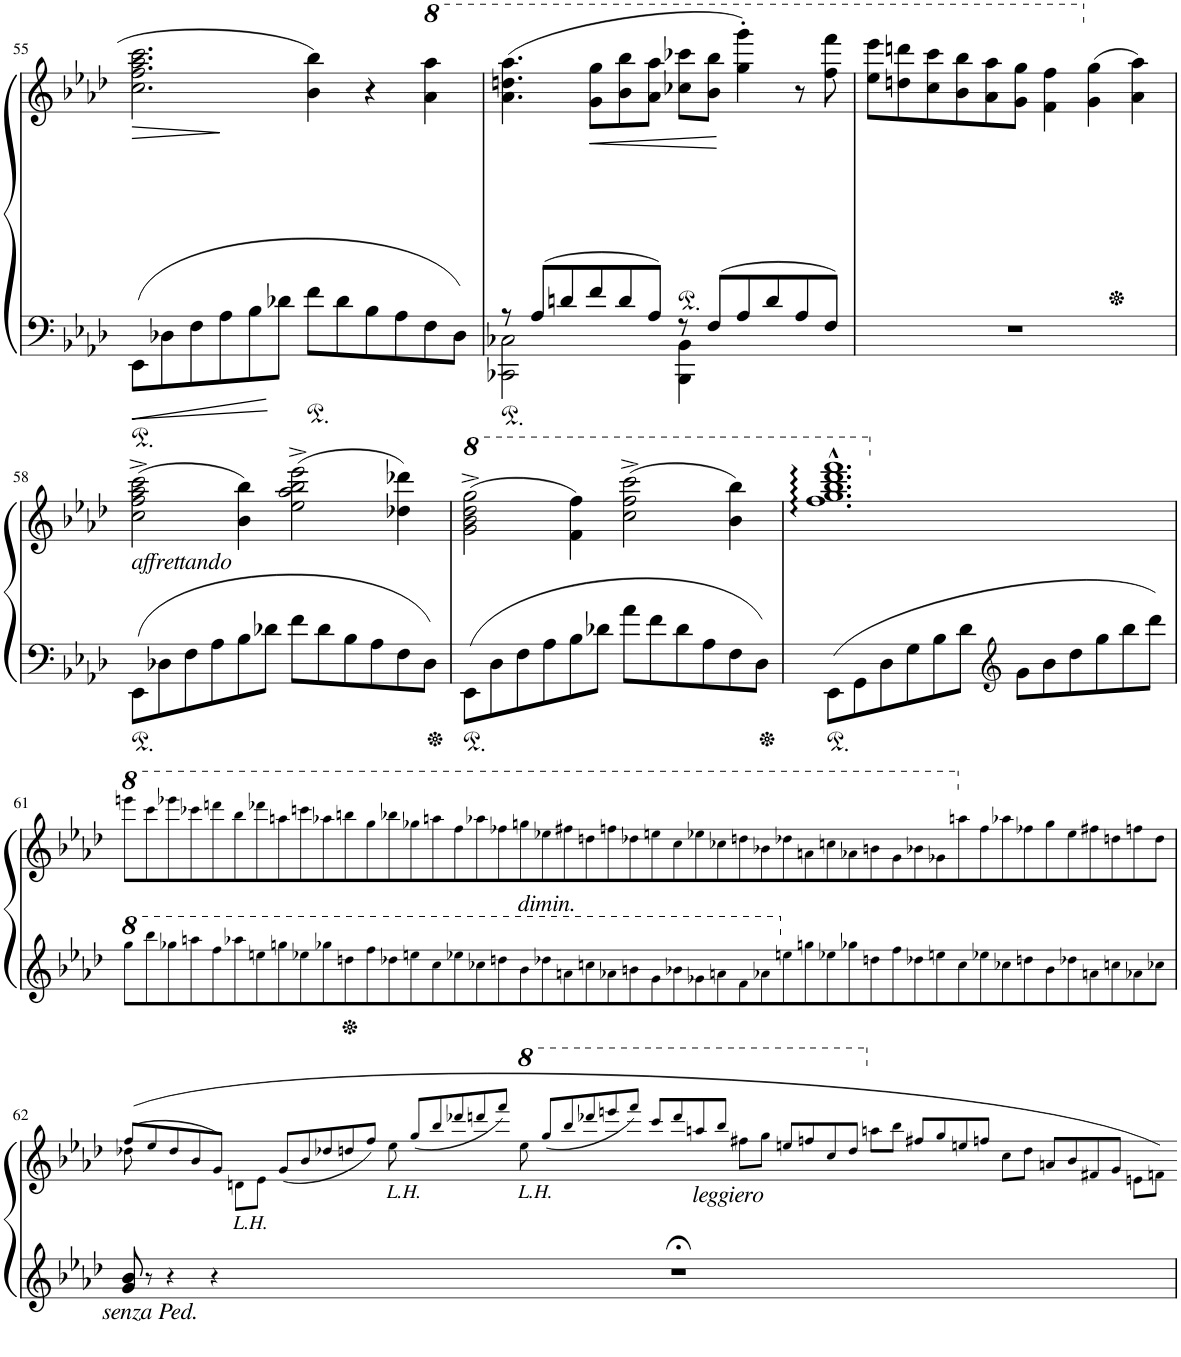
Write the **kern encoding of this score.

**kern	**kern	**dynam
*part1	*part1	*part1
*staff2	*staff1	*staff1/2
*I"Piano	*	*
*I'Pno.	*	*
!!LO:PB:g=z
*clefF4	*clefG2	*
*k[b-e-a-d-]	*k[b-e-a-d-]	*
*M6/4	*M6/4	*
=55	=55	=55
!	!	!LO:HP:b
8EE-\L	2.cc\ 2.ff\ 2.aa-\ 2.ccc\	>
8D-X\	.	.
8F\	.	.
8A-\	.	.
8B-\	.	.
8d-X\J	.	.
8f\L	4b-\ 4bb-\	]
8d-\	.	.
8B-\	4r	.
8A-\	.	.
*	*8va	*
8F\	4aa-\ 4aaa-\	.
8D-\J	.	.
=56	=56	=56
*ped	*	*
*^	*	*
8r	2CC-X\ 2C-X\	(4.aa-\ 4.dddn\ 4.aaa-\	.
8A-/L	.	.	.
8dn/	.	.	.
!	!	!	!LO:HP:b
8f/	.	8gg\ 8ggg\L	<
8d/	4ryy	8bb-\ 8bbb-\	.
8A-/J	.	8aa-\ 8aaa-\J	.
*Xped	*	*	*
*	*	*ped	*
8r	4BBB-\ 4BB-\	8ccc-X\ 8cccc-X\L	.
8F/L	.	8bb-\ 8bbb-\J	.
8A-/	2ryy	4ggg\' 4gggg\')	[
8d/	.	.	.
8A-/	.	8r	.
8F/J	.	8fff\ 8ffff\	.
*v	*v	*	*
=57	=57	=57
1.r	8eee-\ 8eeee-\L	.
.	8dddn\ 8ddddn\	.
.	8ccc\ 8cccc\	.
.	8bb-\ 8bbb-\	.
.	8aa-\ 8aaa-\	.
.	8gg\ 8ggg\J	.
.	4ff\ 4fff\	.
*	*X8va	*
.	(4g\ 4gg\	.
*	*Xped	*
.	4a-\ 4aa-\)	.
!!LO:LB:g=z
=58	=58	=58
!	!LO:TX:b:i:t=affrettando	!
8EE-\L	(2cc\^ 2ff\^ 2aa-\^ 2ccc\^	.
8D-X\	.	.
8F\	.	.
8A-\	.	.
8B-\	4b-\ 4bb-\)	.
8d-X\J	.	.
8f\L	(2ee-\^ 2aa-\^ 2bb-\^ 2eee-\^	.
8d-\	.	.
8B-\	.	.
8A-\	.	.
8F\	4dd-X\ 4ddd-X\)	.
8D-\J	.	.
=59	=59	=59
*	*8va	*
8EE-\L	(2gg\^ 2bb-\^ 2ddd-\^ 2ggg\^	.
8D-\	.	.
8F\	.	.
8A-\	.	.
8B-\	4ff\ 4fff\)	.
8d-X\J	.	.
8a-\L	(2ccc\^ 2fff\^ 2cccc\^	.
8f\	.	.
8d-\	.	.
8A-\	.	.
8F\	4bb-\ 4bbb-\)	.
8D-\J	.	.
=60	=60	=60
8EE-\L	1.fff^^ 1.ggg^^ 1.bbb-^^ 1.dddd-^^ 1.ffff^^	.
8GG\	.	.
8D-\	.	.
8G\	.	.
8B-\	.	.
8d-\J	.	.
*clefG2	*	*
8g\L	.	.
8b-\	.	.
8dd-\	.	.
8gg\	.	.
8bb-\	.	.
8ddd-\J	.	.
!!LO:LB:g=z
=61	=61	=61
*8va	*	*
*	*X8va	*
*	*8va	*
8ggg!\L	8eeeen!\L	.
8bbb-!\	8cccc!\	.
8ggg-X!\	8eeee-X!\	.
8aaan!\	8cccc-X!\	.
8fff!\	8ddddn!\	.
8aaa-X!\	8bbb-!\	.
8eeen!\	8dddd-X!\	.
8gggn!\	8aaan!\	.
8eee-X!\	8ccccn!\	.
8ggg-X!\	8aaa-X!\	.
8dddn!\	8bbbn!\	.
8fff!\	8ggg!\	.
8ddd-X!\	8bbb-X!\	.
8eeen!\	8ggg-X!\	.
8ccc!\	8aaan!\	.
8eee-X!\	8fff!\	.
8ccc-X!\	8aaa-X!\	.
8dddn!\	8fff-X!\	.
!	!LO:TX:b:i:t=dimin.	!
8bb-!\	8gggn!\	.
8ddd-X!\	8eee-X!\	.
8aan!\	8fff#X!\	.
8cccn!\	8dddn!\	.
8aa-X!\	8fffn!\	.
8bbn!\	8ddd-X!\	.
8gg!\	8eeen!\	.
8bb-X!\	8ccc!\	.
8gg-X!\	8eee-X!\	.
8aan!\	8ccc-X!\	.
8ff!\	8dddn!\	.
8aa-X!\	8bb-X!\	.
*X8va	*	*
8een!\	8ddd-X!\	.
8ggn!\	8aan!\	.
8ee-X!\	8cccn!\	.
8gg-X!\	8aa-X!\	.
8ddn!\	8bbn!\	.
8ff!\	8gg!\	.
8dd-X!\	8bb-X!\	.
8een!\	8gg-X!\	.
*	*X8va	*
8cc!\	8aan!\	.
8ee-X!\	8ff!\	.
8cc-X!\	8aa-X!\	.
8ddn!\	8ff-X!\	.
8b-!\	8gg!\	.
8dd-X!\	8ee-!\	.
8an!\	8ff#X!\	.
8ccn!\	8ddn!\	.
8a-X!\	8ffn!\	.
8cc-X!\J	8dd!\J	.
!!LO:LB:g=z
=62	=62	=62
*	*^	*
!LO:TX:b:i:t=senza Ped.	!	!	!
8g/ 8b-/	((8ff!/L	8dd-X!\	.
8r	8ee-!/	8ryy	.
4r	8dd-!/	4ryy	.
.	8b-!/	.	.
4r	8g!/J)	2ryy	.
!	!LO:TX:b:i:t=L.H.	!	!
.	8dn!\L	.	.
4ryy	8e-!\J	.	.
.	(8g!/L	.	.
8ryy	8b-!/	2ryy	.
4.ryy	8dd-X!/	.	.
.	8ddn!/	.	.
.	8ff!/J)	.	.
!	!LO:TX:b:i:t=L.H.	!	!
8ryy	8ee-!\	2ryy	.
.	(8gg!/L	.	.
.	8bb-!/	.	.
.	8ddd-X!/	.	.
.	8dddn!/	00ryy	.
1ryy	8fff!/J)	.	.
*	*8va	*	*
!	!LO:TX:b:i:t=L.H.	!	!
.	8eee-!\	.	.
.	(8ggg!/L	.	.
.	8bbb-!/	.	.
.	8dddd-X!/	.	.
.	8eeeen!/	.	.
.	8ffff!/J)	.	.
.	8cccc!/L	.	.
1r;<	8dddd-!/	.	.
!	!LO:TX:b:i:t=leggiero	!	!
.	8aaan!/	.	.
.	8bbb-!/J	.	.
.	8fff#X!\L	.	.
.	8ggg!\J	.	.
.	8eeen!/L	.	.
.	8fffn!/	.	.
.	8ccc!/	.	.
1ryy	8ddd!/J	.	.
*	*X8va	*	*
.	8aan!\L	.	.
.	8bb-!\J	.	.
.	8ff#X!/L	.	.
.	8gg!/	.	.
.	8een!/	.	.
.	8ffn!/J	.	.
.	8cc!\L	.	.
2ryy	8dd!\J	.	.
.	8an!/L	.	.
.	8b-!/	.	.
.	8f#X!/	.	.
4ryy	8g!/J	.	.
.	8en!\L	.	.
8ryy	8fn!\J)	.	.
*	*v	*v	*
=63-	=63-	=63-
2ryy	2ryy	.
8ryy	8ryy	.
=	=	=
*-	*-	*-
